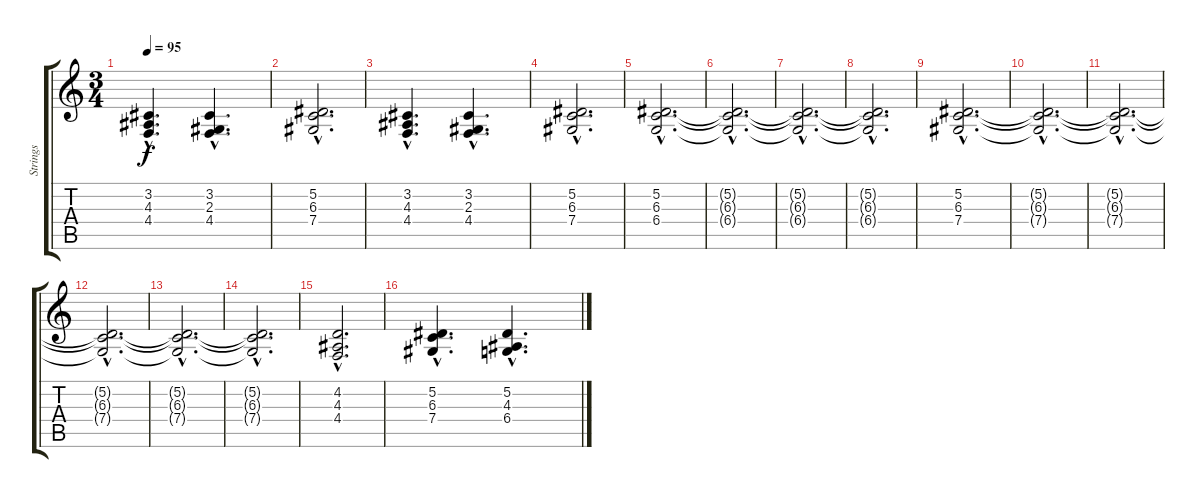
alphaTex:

\track ("Strings" "Strings") {instrument stringensemble1}
\staff {score tabs}
\tuning (Eb4 Bb3 Gb3 Db3 Ab2 Eb2) {hide}
\ts (3 4)
\tempo 95
\clef g2
\ks c
(3.2{hac} 4.3{hac} 4.4{hac}).4{d dy f} (3.2{hac} 2.3{hac} 4.4{hac}).4{d} |
(5.2{hac} 6.3{hac} 7.4{hac}).2{d} |
(3.2{hac} 4.3{hac} 4.4{hac}).4{d} (3.2{hac} 2.3{hac} 4.4{hac}).4{d} |
(5.2{hac} 6.3{hac} 7.4{hac}).2{d} |
(5.2{hac} 6.3{hac} 6.4{hac}).2{d} |
(5.2{hac t} 6.3{hac t} 6.4{hac t}).2{d} |
(5.2{hac t} 6.3{hac t} 6.4{hac t}).2{d} |
(5.2{hac t} 6.3{hac t} 6.4{hac t}).2{d} |
(5.2{hac} 6.3{hac} 7.4{hac}).2{d} |
(5.2{hac t} 6.3{hac t} 7.4{hac t}).2{d} |
(5.2{hac t} 6.3{hac t} 7.4{hac t}).2{d} |
(5.2{hac t} 6.3{hac t} 7.4{hac t}).2{d} |
(5.2{hac t} 6.3{hac t} 7.4{hac t}).2{d} |
(5.2{hac t} 6.3{hac t} 7.4{hac t}).2{d} |
(4.2{hac} 4.3{hac} 4.4{hac}).2{d} |
(5.2{hac} 6.3{hac} 7.4{hac}).4{d} (5.2{hac} 4.3{hac} 6.4{hac}).4{d}
